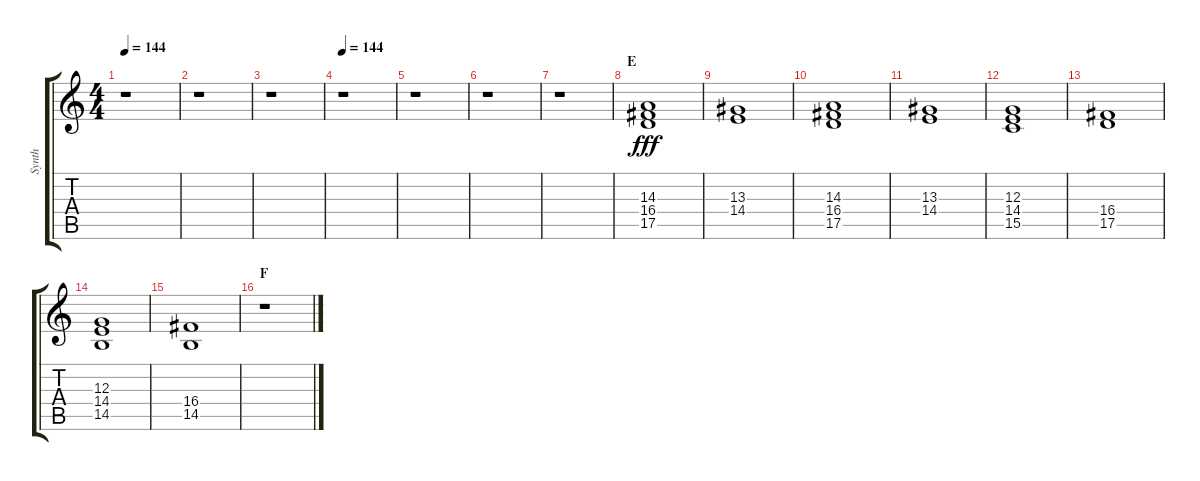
\track ("Synth" "Synth") {instrument stringensemble1}
\staff {score tabs}
\tuning (E4 B3 G3 D3 A2 E2) {hide}
\ts (4 4)
\tempo 144
\clef g2
\ks c
r.1{dy f} |
r.1 |
r.1 |
\tempo 144
r.1 |
r.1 |
r.1 |
r.1 |
\section ("" "E")
(14.3 16.4 17.5).1{dy fff volume 13} |
(13.3 14.4).1 |
(14.3 16.4 17.5).1 |
(13.3 14.4).1 |
(12.3 14.4 15.5).1 |
(16.4 17.5).1 |
(12.3 14.4 14.5).1 |
(16.4 14.5).1 |
\section ("" "F")
r.1
